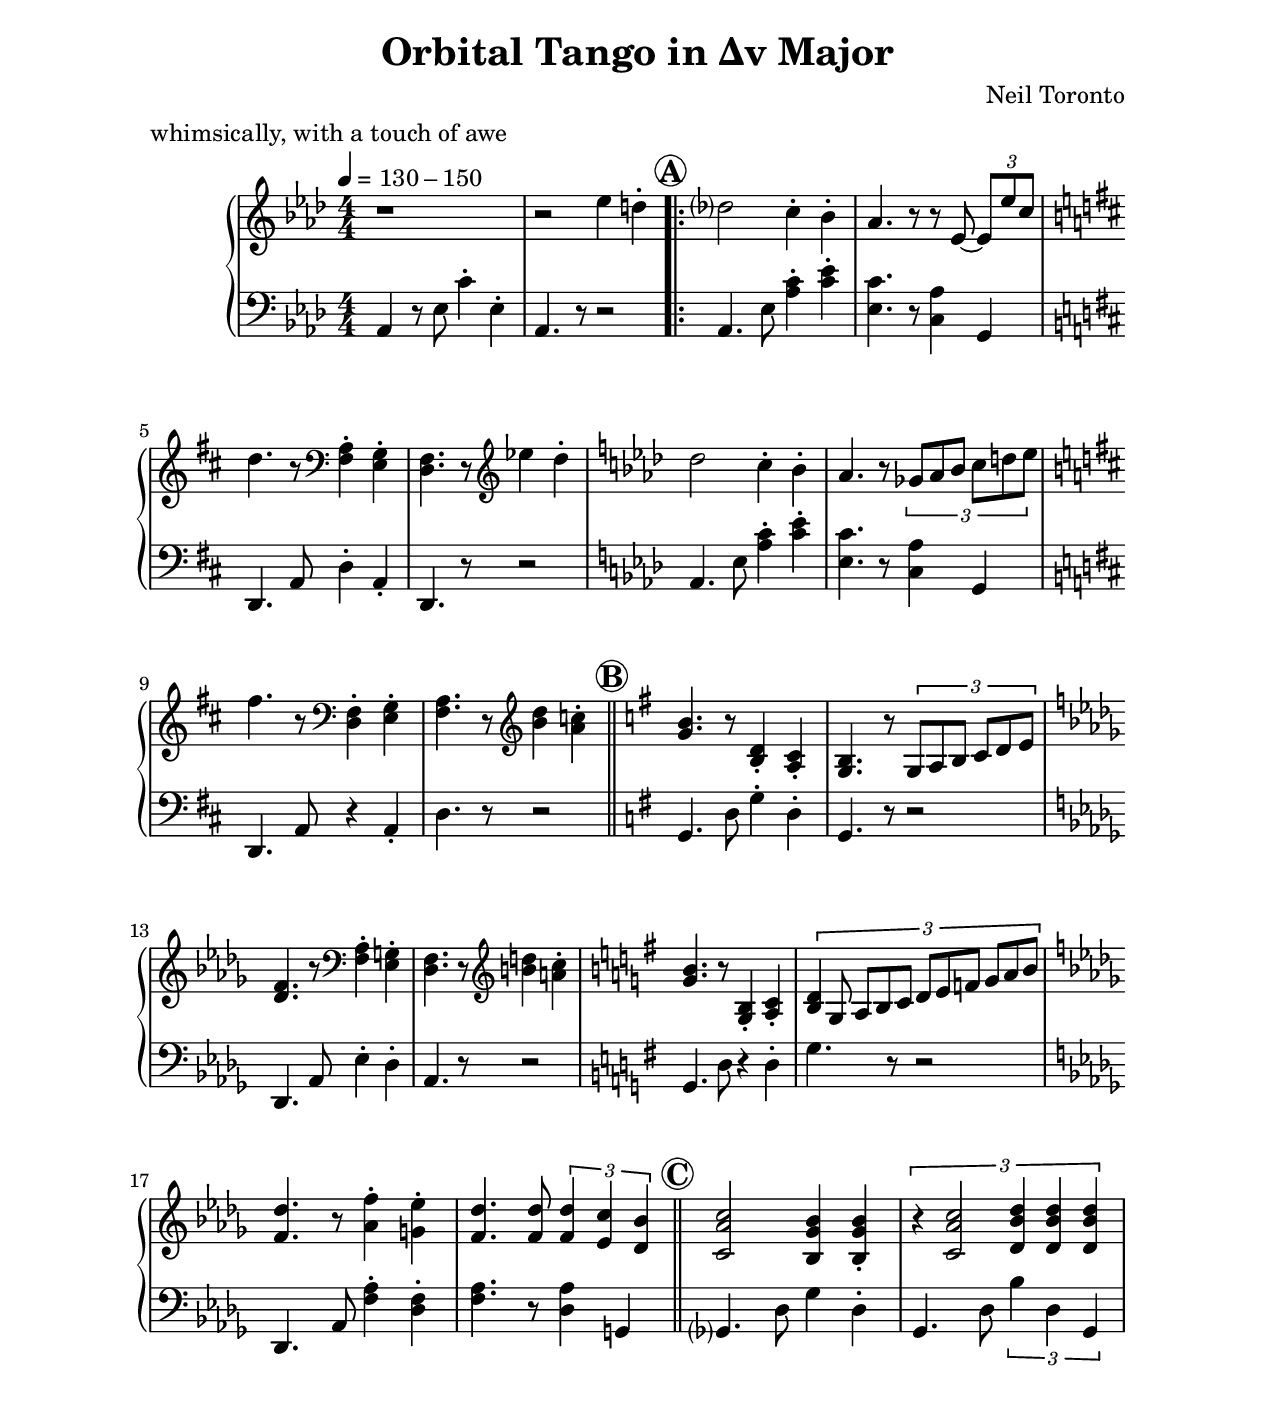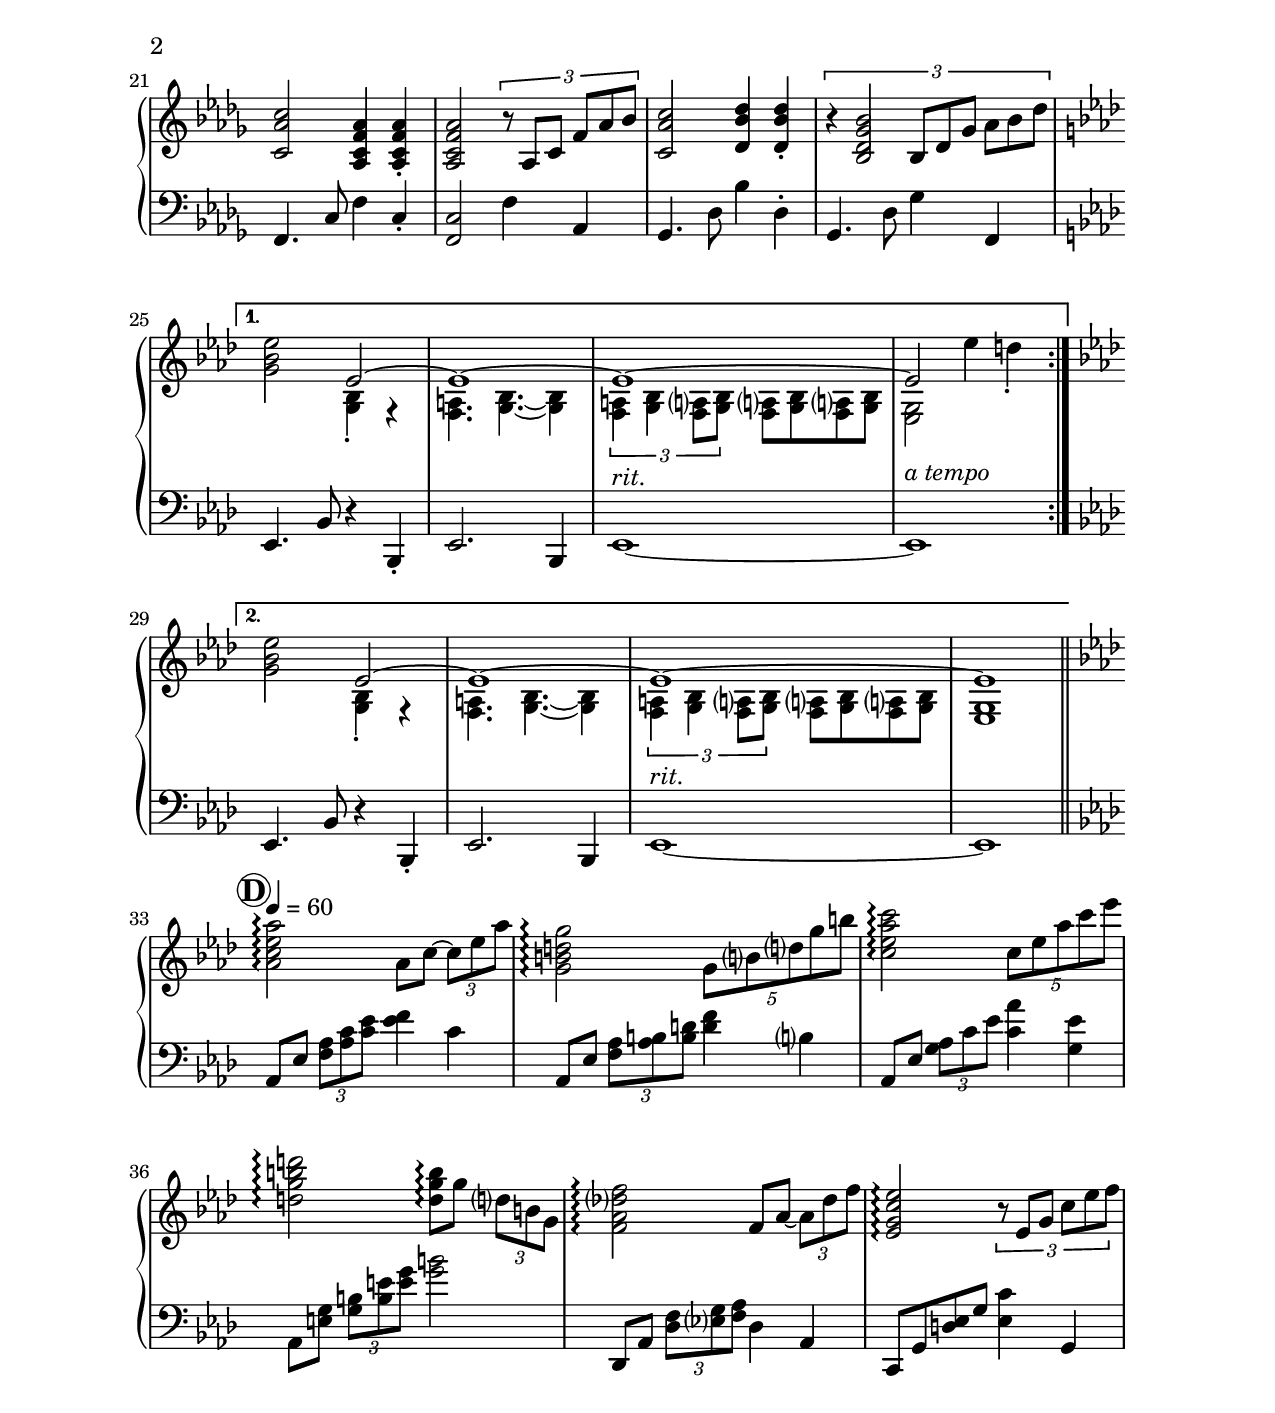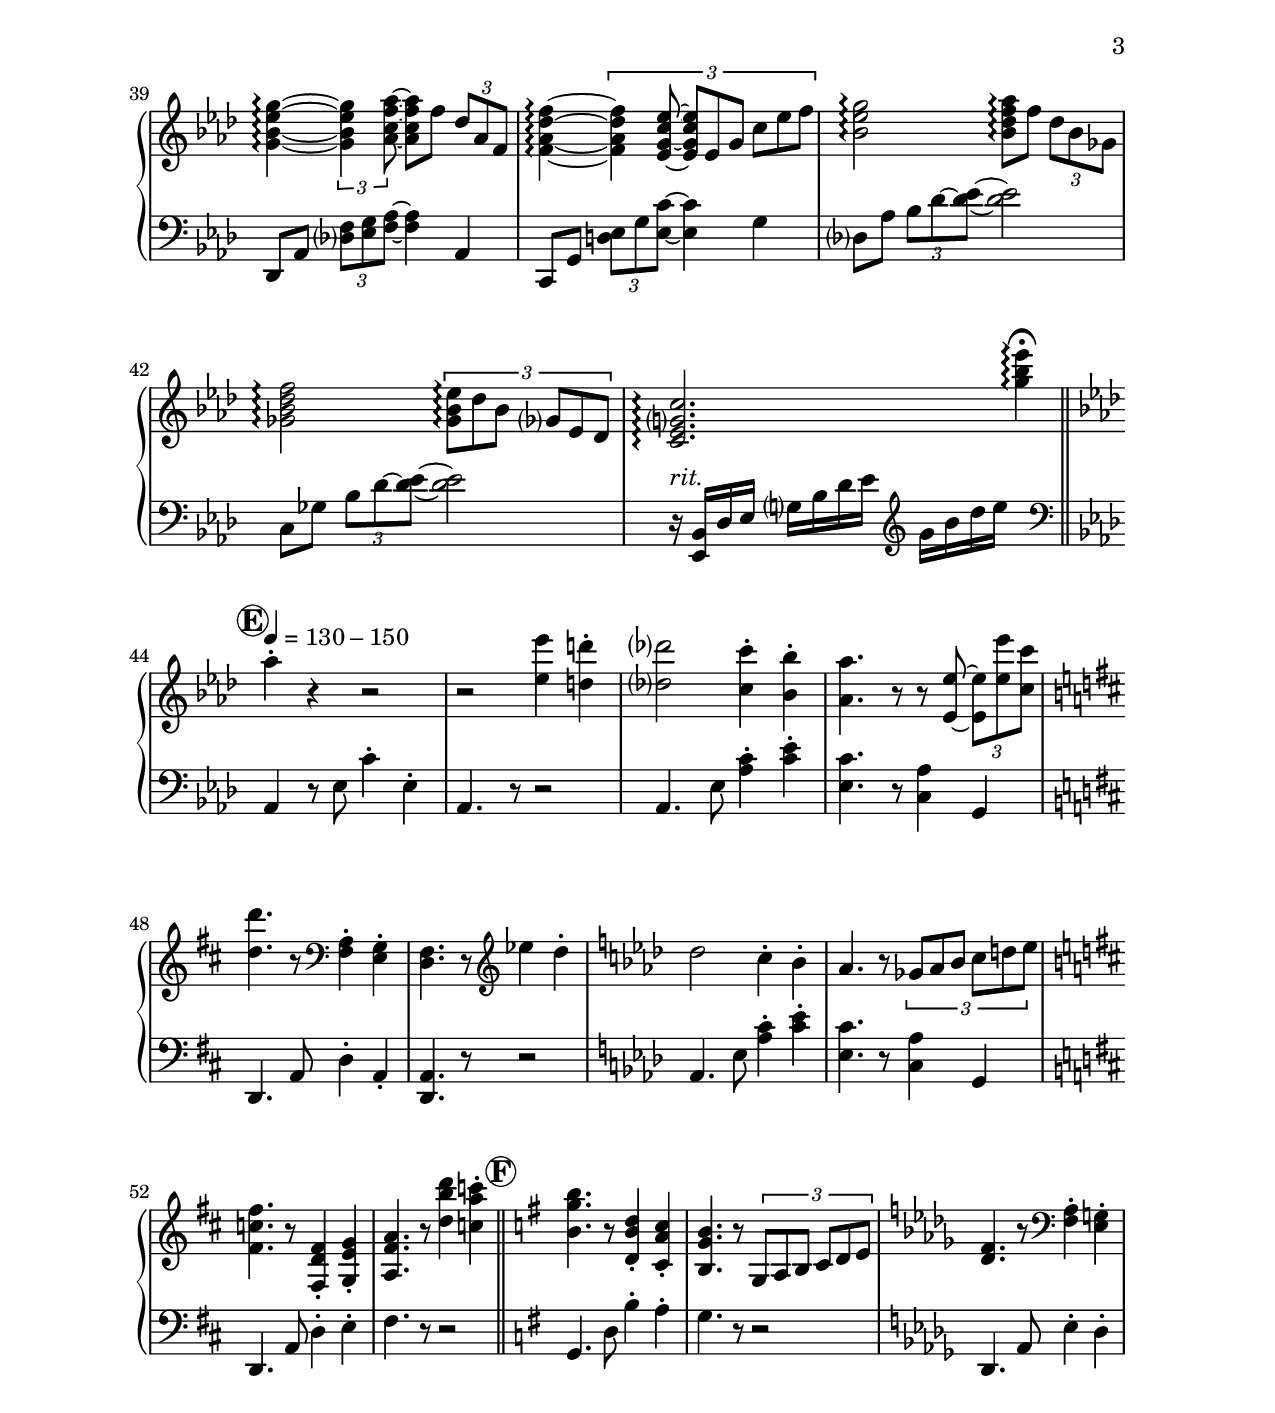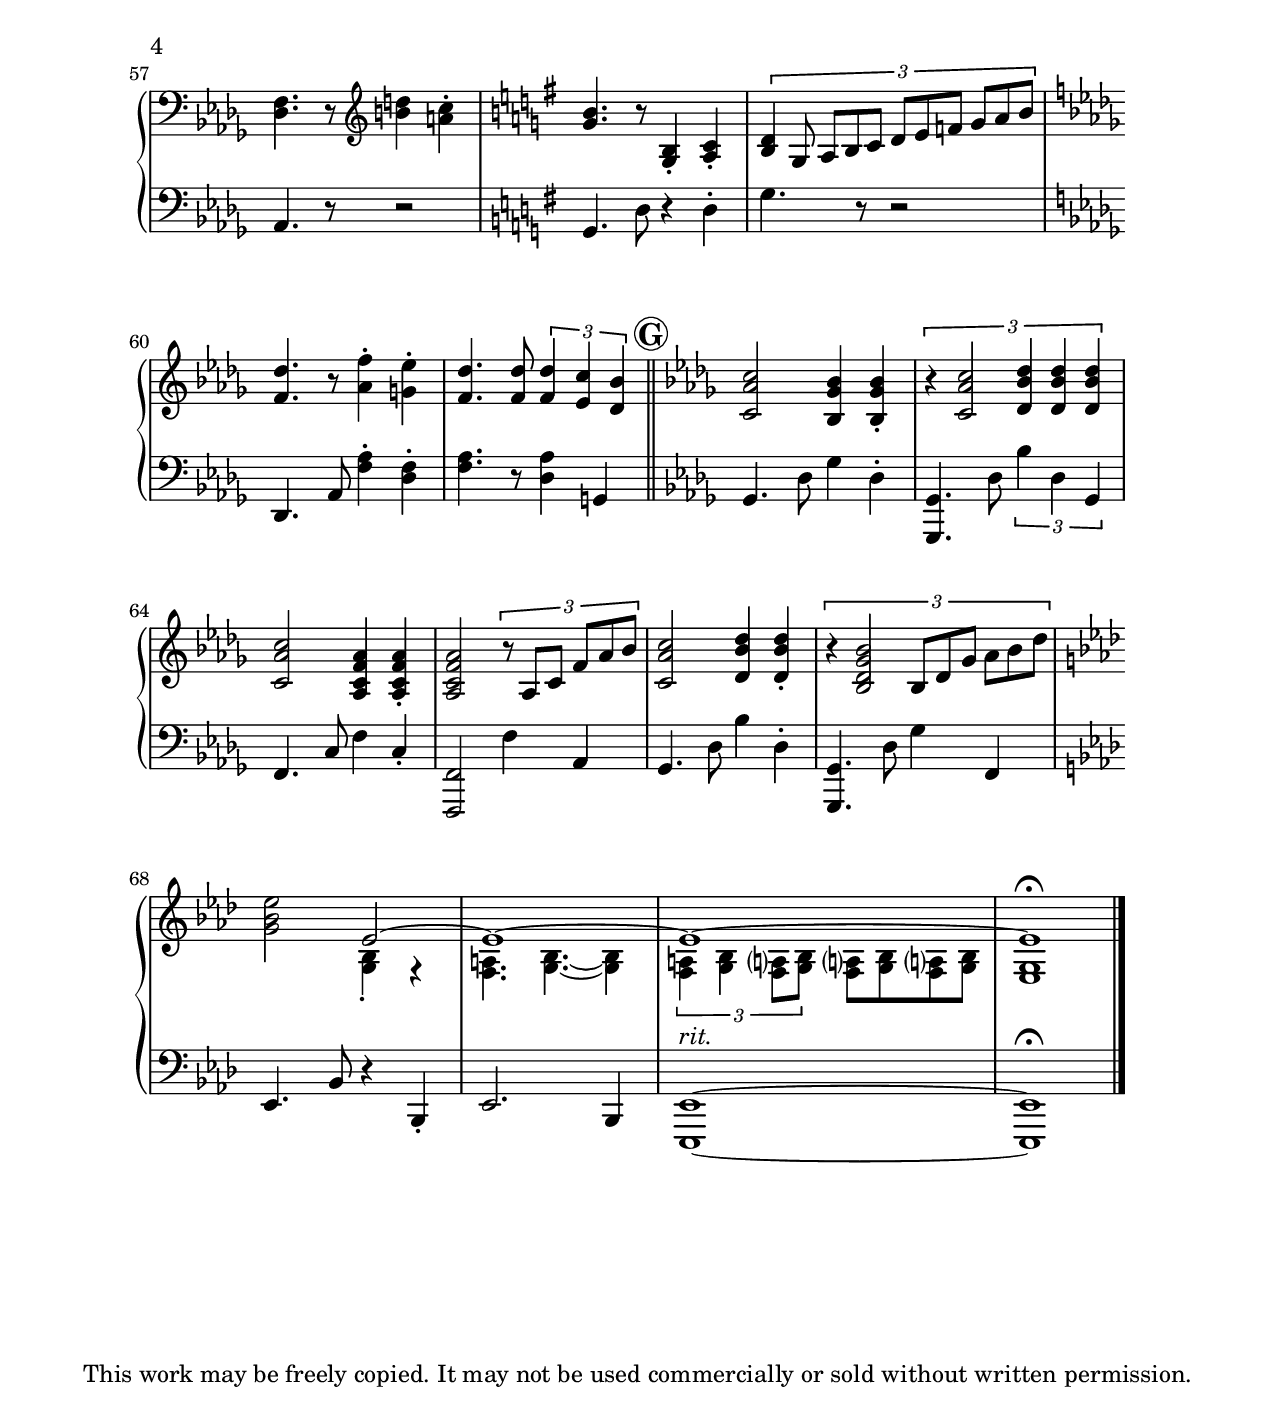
\include "../common.ly"

\header {
  title = "Orbital Tango in Δv Major"
  meter = "whimsically, with a touch of awe"
}

upperIntro = {
  \clef treble

  \key aes\major
  r1
  r2 ees''4 d''\st
}

lowerIntro = {
  \clef bass

  \key aes\major
  aes,4 r8 ees8 c'4\st ees\st
  aes,4. r8 r2
}

upperA = {
  \clef treble
  
  des''2 c''4\st bes'\st
  aes'4. r8 r8 ees'8~ \times 2/3 {ees'8 ees'' c''}

  \key d\major
  d''4. r8 \clef bass <fis a>4\st <e g>\st
  <d fis>4. r8 \clef treble ees''4 d''\st

  \key aes\major
  des''2 c''4\st bes'\st
  aes'4. r8 \times 2/3 {ges'8 aes' bes' c'' d'' ees''}

  \key d\major
  fis''4. r8 \clef bass <d fis>4\st <e g>\st
  <fis a>4. r8 \clef treble <b' d''>4 <a' c''>\st
}

lowerA = {
  \clef bass

  aes,4. ees8 <aes c'>4\st <c' ees'>\st
  <ees c'>4. r8 <c aes>4 g,

  \key d\major
  d,4. a,8 d4\st a,\st
  d,4. r8 r2

  \key aes\major
  aes,4. ees8 <aes c'>4\st <c' ees'>\st
  <ees c'>4. r8 <c aes>4 g,

  \key d\major
  d,4. a,8 r4 a,\st
  d4. r8 r2  
}

upperB = {
  \clef treble
  
  \key g\major
  <g' b'>4. r8 <b d'>4\st <a c'>\st
  <g b>4. r8 \times 2/3 {g8 a b c' d' e'}

  \key des\major
  <des' f'>4. r8 \clef bass <f aes>4\st <ees g>\st
  <des f>4. r8 \clef treble <b' d''>4 <a' c''>\st

  \key g\major
  <g' b'>4. r8 <g b>4\st <a c'>\st
  \times 2/3 {<b d'>4 g8 a b c' d' e' f' g' a' b'}

  \key des\major
  <f' des''>4. r8 <aes' f''>4\st <g' ees''>\st
  <f' des''>4. <f' des''>8 \times 2/3 {<f' des''>4 <ees' c''> <des' bes'>}
}

lowerB = {
  \clef bass

  \key g\major
  g,4. d8 g4\st d\st
  g,4. r8 r2

  \key des\major
  des,4. aes,8 ees4\st des\st
  aes,4. r8 r2

  \key g\major
  g,4. d8 r4 d\st
  g4. r8 r2

  \key des\major
  des,4. aes,8 <f aes>4\st <des f>\st
  <f aes>4. r8 <des aes>4 g,
}

upperC = {
  \clef treble

  %\key des\major
  <c' aes' c''>2 <bes ges' bes'>4 <bes ges' bes'>\st
  \times 2/3 {r4 <c' aes' c''>2 <des' bes' des''>4 <des' bes' des''> <des' bes' des''>}

  <c' aes' c''>2 <aes c' f' aes'>4 <aes c' f' aes'>\st
  <aes c' f' aes'>2 \times 2/3 {r8 aes c' f' aes' bes'}

  <c' aes' c''>2 <des' bes' des''>4 <des' bes' des''>\st
  \times 2/3 {r4 <bes des' ges' bes'>2 bes8 des' ges' aes' bes' des''}
}

upperCA = {
  \key aes\major
  <g' bes' ees''>2
  <<{ees'2~ ees'1~ ees'1~ ees'2 s2} \\
    {<g bes>4\st r <f a>4. <g bes>4. ~ <g bes>4
     \times 2/3 {<f a>4 <g bes>4 <f a>8 <g bes>} <f a>8 <g bes> <f a> <g bes>
     <ees g>2 ees''4 d''4\st}>>
}

upperCB = {
  \key aes\major
  <g' bes' ees''>2
  <<{ees'2~ ees'1~ ees'1~ ees'1} \\
    {<g bes>4\st r <f a>4. <g bes>4. ~ <g bes>4
     \times 2/3 {<f a>4 <g bes>4 <f a>8 <g bes>} <f a>8 <g bes> <f a> <g bes>
     <ees g>1}>>
}

lowerC = {
  \clef bass

  %\key des\major
  ges,4. des8 ges4 des\st
  ges,4. des8 \times 2/3 {bes4 des ges,}

  f,4. c8 f4 c\st
  <f, c>2 f4 aes,

  ges,4. des8 bes4 des\st
  ges,4. des8 ges4 f,
}

lowerCA = {
  \key aes\major
  ees,4. bes,8 r4 bes,,\st
  ees,2. bes,,4
  ees,1~^\markup{\italic{rit.}} ees,1^\markup{\italic{a tempo}}
}

lowerCB = {
  \key aes\major
  ees,4. bes,8 r4 bes,,\st
  ees,2. bes,,4
  ees,1~^\markup{\italic{rit.}} ees,1
}

upperD = {
  \clef treble

  \key aes\major
  <aes' c'' ees'' aes''>2\arpeggio aes'8 c''8~ \times 2/3 {c''8 ees'' aes''}
  <g' b' d'' g''>2\arpeggio \times 4/5 {g'8 b' d'' g'' b''}
  <c'' ees'' aes'' c'''>2\arpeggio \times 4/5 {c''8 ees'' aes'' c''' ees'''}
  <d'' g'' b'' d'''>2\arpeggio <d'' g'' b''>8\arpeggio g''8 \times 2/3 {d'' b' g'}

  %\key des\major
  <f' aes' des'' f''>2\arpeggio f'8 aes'~ \times 2/3 {aes'8 des'' f''}
  <ees' g' c'' ees''>2\arpeggio \times 2/3 {r8 ees' g' c'' ees'' f''}
  <g' bes' ees'' g''>4~\arpeggio \times 2/3 {<g' bes' ees'' g''>4 <aes' c'' f'' aes''>8~} <aes' c'' f'' aes''>8 f'' \times 2/3 {des'' aes' f'}
  <f' aes' des'' f''>4~\arpeggio \times 2/3 {<f' aes' des'' f''>4 <ees' g' c'' ees''>8~ <ees' g' c'' ees''>8 ees' g' c'' ees'' f''}

  <bes' ees'' g''>2\arpeggio <bes' des'' f'' aes''>8\arpeggio f'' \times 2/3 {des''8 bes' ges'}
  <ges' bes' des'' f''>2\arpeggio \times 2/3{<ges' bes' ees''>8\arpeggio des'' bes' ges' ees' des'}
  <c' ees' g' c''>2.\arpeggio
  <g'' bes'' ees'''>4\arpeggio\fermata
}

lowerD = {
  \clef bass

  \key aes\major
  aes,8 ees \times 2/3 {<f aes>8 <aes c'> <c' ees'>} <ees' f'>4 c'
  aes,8 ees \times 2/3 {<f aes>8 <aes b> <b d'>} <d' f'>4 b
  aes,8 ees \times 2/3 {<g aes>8 c' ees'} <c' aes'>4 <g ees'>
  aes,8 <e g> \times 2/3 {<g b>8 <b e'> <e' g'>} <g' b'>2

  %\key des\major
  des,8 aes, \times 2/3 {<des f>8 <ees g> <f aes>} des4 aes,
  c,8 g, <d ees>8 g <ees c'>4 g,
  des,8 aes, \times 2/3 {<des f>8 <ees g> <f aes>~} <f aes>4 aes,
  c,8 g, \times 2/3 {<d ees>8 g <ees c'>~} <ees c'>4 g

  des8 aes \times 2/3 {bes8 des'~ <des' ees'>~} <des' ees'>2
  c8 ges \times 2/3 {bes8 des'~ <des' ees'>~} <des' ees'>2
  r16^\markup{\italic{rit.}} <ees, bes,> des ees g bes des' ees' \clef treble g' bes' des'' ees''
  s4
}

upperE = {
  \clef treble

  \key aes\major
  aes''4\st r4 r2
  r2 <ees'' ees'''>4 <d'' d'''>\st

  <des'' des'''>2 <c'' c'''>4\st <bes' bes''>\st
  <aes' aes''>4. r8 r8 <ees' ees''>8~ \times 2/3 {<ees' ees''>8 <ees'' ees'''> <c'' c'''>}

  \key d\major
  <d'' d'''>4. r8 \clef bass <fis a>4\st <e g>\st
  <d fis>4. r8 \clef treble ees''4 d''\st

  \key aes\major
  des''2 c''4\st bes'\st
  aes'4. r8 \times 2/3 {ges'8 aes' bes' c'' d'' ees''}

  \key d\major
  <fis' c'' fis''>4. r8 <fis d' fis'>4\st <g e' g'>\st
  <a fis' a'>4. r8 <d'' b'' d'''>4 <c'' a'' c'''>\st
}

lowerE = {
  \clef bass

  \key aes\major
  aes,4 r8 ees8 c'4\st ees\st
  aes,4. r8 r2

  aes,4. ees8 <aes c'>4\st <c' ees'>\st
  <ees c'>4. r8 <c aes>4 g,

  \key d\major
  d,4. a,8 d4\st a,\st
  <d, a,>4. r8 r2

  \key aes\major
  aes,4. ees8 <aes c'>4\st <c' ees'>\st
  <ees c'>4. r8 <c aes>4 g,

  \key d\major
  d,4. a,8 d4\st e\st
  fis4. r8 r2  
}

upperF = {
  \clef treble
  
  \key g\major
  <b' g'' b''>4. r8 <d' b' d''>4\st <c' a' c''>\st
  <b g' b'>4. r8 \times 2/3 {g8 a b c' d' e'}

  \key des\major
  <des' f'>4. r8 \clef bass <f aes>4\st <ees g>\st
  <des f>4. r8 \clef treble <b' d''>4 <a' c''>\st

  \key g\major
  <g' b'>4. r8 <g b>4\st <a c'>\st
  \times 2/3 {<b d'>4 g8 a b c' d' e' f' g' a' b'}

  \key des\major
  <f' des''>4. r8 <aes' f''>4\st <g' ees''>\st
  <f' des''>4. <f' des''>8 \times 2/3 {<f' des''>4 <ees' c''> <des' bes'>}
}

lowerF = {
  \clef bass

  \key g\major
  g,4. d8 b4\st a\st
  g4. r8 r2

  \key des\major
  des,4. aes,8 ees4\st des\st
  aes,4. r8 r2

  \key g\major
  g,4. d8 r4 d\st
  g4. r8 r2

  \key des\major
  des,4. aes,8 <f aes>4\st <des f>\st
  <f aes>4. r8 <des aes>4 g,
}

upperG = {
  \clef treble

  \key des\major
  <c' aes' c''>2 <bes ges' bes'>4 <bes ges' bes'>\st
  \times 2/3 {r4 <c' aes' c''>2 <des' bes' des''>4 <des' bes' des''> <des' bes' des''>}

  <c' aes' c''>2 <aes c' f' aes'>4 <aes c' f' aes'>\st
  <aes c' f' aes'>2 \times 2/3 {r8 aes c' f' aes' bes'}

  <c' aes' c''>2 <des' bes' des''>4 <des' bes' des''>\st
  \times 2/3 {r4 <bes des' ges' bes'>2 bes8 des' ges' aes' bes' des''}

  \key aes\major
  <g' bes' ees''>2
  <<{ees'2~ ees'1~ ees'1~ ees'1\fermata} \\
    {<g bes>4\st r <f a>4. <g bes>4. ~ <g bes>4
     \times 2/3 {<f a>4 <g bes>4 <f a>8 <g bes>} <f a>8 <g bes> <f a> <g bes>
     <ees g>1}>>
}

lowerG = {
  \clef bass

  \key des\major
  ges,4. des8 ges4 des\st
  <ges,, ges,>4. des8 \times 2/3 {bes4 des ges,}

  f,4. c8 f4 c\st
  <f,, f,>2 f4 aes,

  ges,4. des8 bes4 des\st
  <ges,, ges,>4. des8 ges4 f,

  \key aes\major
  ees,4. bes,8 r4 bes,,\st
  ees,2. bes,,4
  <ees,, ees,>1~^\markup{\italic{rit.}} <ees,, ees,>1\fermata
}

stuff = {
  \new PianoStaff <<
    \setupPianoStaff
    \set Score.markFormatter = #format-mark-circle-letters
    \new Staff {
      \setupRHStaff
      \time 4/4
      \tempo 4=130~150
      \upperIntro
      \mark \default
      \repeat volta 2 {
        \upperA
        \bar "||" \mark \default
        \upperB
        \bar "||" \mark \default
        \upperC
      } \alternative {
        {\upperCA}
        {\upperCB}
      }
      \tempo 4=60
      \bar "||" \mark \default
      \upperD
      \bar "||" \mark \default
      \tempo 4=130~150
      \upperE
      \bar "||" \mark \default
      \upperF
      \bar "||" \mark \default
      \upperG
      \bar "|."
    }
    \new Staff {
      \setupLHStaff
      \lowerIntro
      \repeat volta 2 {
        \lowerA
        \lowerB
        \lowerC
      } \alternative {
        {\lowerCA}
        {\lowerCB}
      }
      \lowerD
      \lowerE
      \lowerF
      \lowerG
    }
  >>
}

\score {
  \keepWithTag #'layout \removeWithTag #'midi \stuff
  \layout { }
}

\score {
  \unfoldRepeats \articulate <<
    \removeWithTag #'layout \keepWithTag #'midi \stuff
  >>
  \midi { }
}

